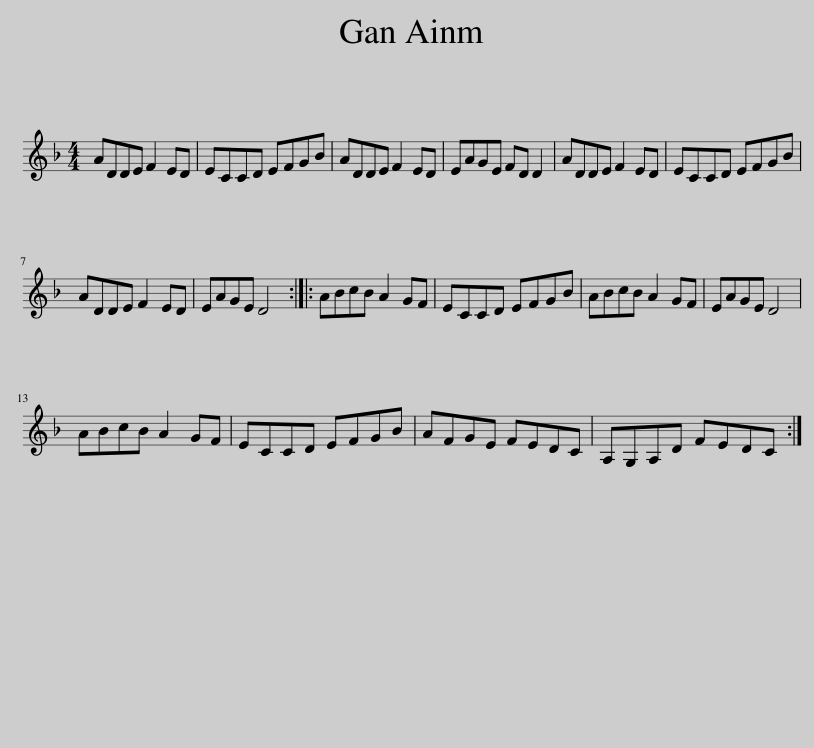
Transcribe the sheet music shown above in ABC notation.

X:1
L:1/8
M:4/4
I:linebreak $
K:Dmin
V:1 treble
V:1
 ADDE F2 ED | ECCD EFGB | ADDE F2 ED | EAGE FD D2 | ADDE F2 ED | %5
 ECCD EFGB |$ ADDE F2 ED | EAGE D4 :: ABcB A2 GF | ECCD EFGB | %10
 ABcB A2 GF | EAGE D4 |$ ABcB A2 GF | ECCD EFGB | AFGE FEDC | %15
 A,G,A,D FEDC :| %16
